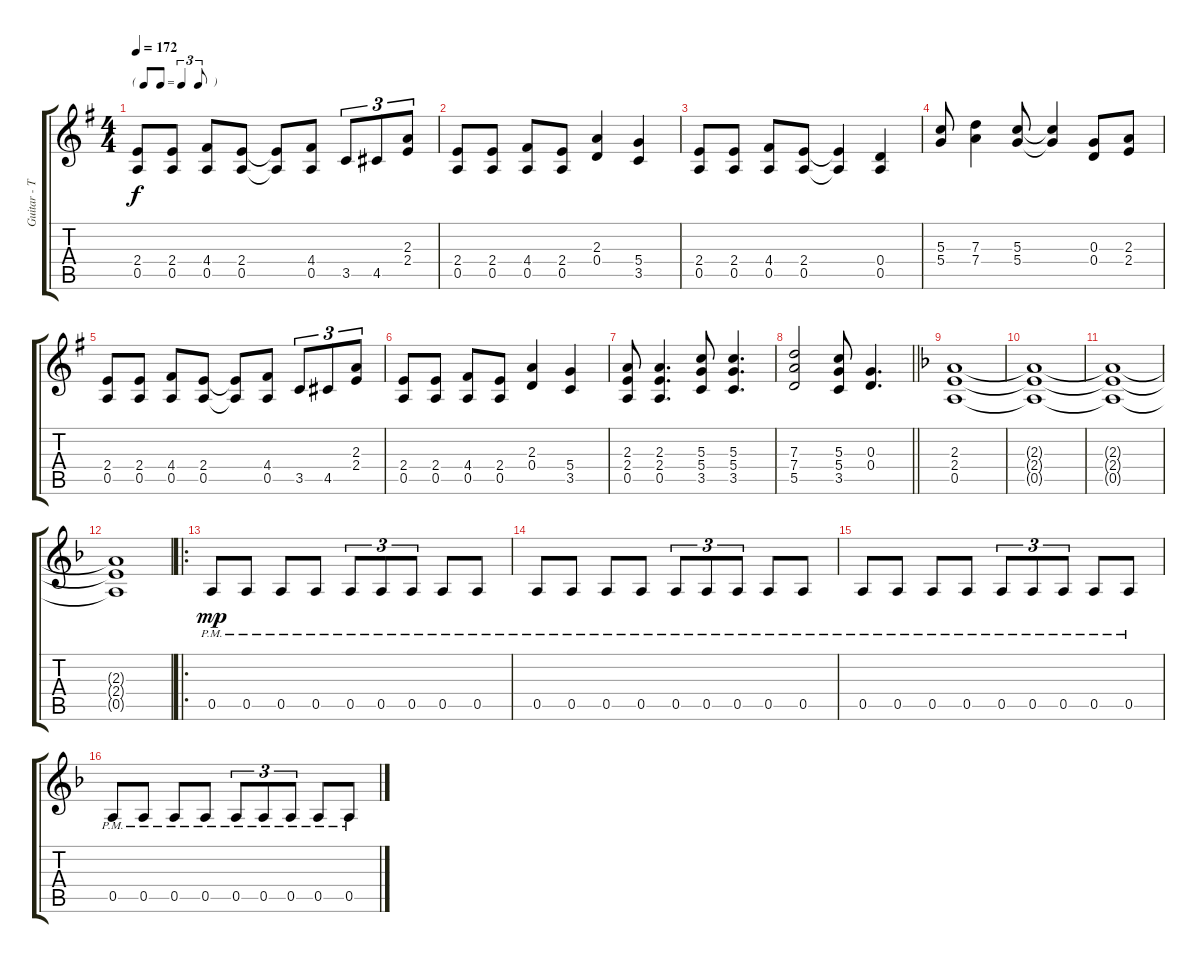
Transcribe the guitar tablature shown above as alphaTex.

\track ("Guitar - Tom Scholz" "Guitar - T") {instrument overdrivenguitar}
\staff {score tabs}
\tuning (E4 B3 G3 D3 A2 E2) {hide}
\ts (4 4)
\tf triplet8th
\tempo 172
\clef g2
\ks g
(2.4 0.5).8{dy f} (2.4 0.5).8 (4.4 0.5).8 (2.4 0.5).8 (2.4{t} 0.5{t}).8 (4.4 0.5).8 3.5.8{tu (3 2)} 4.5.8{tu (3 2)} (2.3 2.4).8{tu (3 2)} |
(2.4 0.5).8 (2.4 0.5).8 (4.4 0.5).8 (2.4 0.5).8 (2.3 0.4).4 (5.4 3.5).4 |
(2.4 0.5).8 (2.4 0.5).8 (4.4 0.5).8 (2.4 0.5).8 (2.4{t} 0.5{t}).4 (0.4 0.5).4 |
(5.3 5.4).8 (7.3 7.4).4 (5.3 5.4).8 (5.3{t} 5.4{t}).4 (0.3 0.4).8 (2.3 2.4).8 |
(2.4 0.5).8 (2.4 0.5).8 (4.4 0.5).8 (2.4 0.5).8 (2.4{t} 0.5{t}).8 (4.4 0.5).8 3.5.8{tu (3 2)} 4.5.8{tu (3 2)} (2.3 2.4).8{tu (3 2)} |
(2.4 0.5).8 (2.4 0.5).8 (4.4 0.5).8 (2.4 0.5).8 (2.3 0.4).4 (5.4 3.5).4 |
(2.3 2.4 0.5).8 (2.3 2.4 0.5).4{d} (5.3 5.4 3.5).8 (5.3 5.4 3.5).4{d} |
\barLineRight lightlight
(7.3 7.4 5.5).2 (5.3 5.4 3.5).8 (0.3 0.4).4{d} |
\ks f
(2.3 2.4 0.5).1 |
(2.3{t} 2.4{t} 0.5{t}).1 |
(2.3{t} 2.4{t} 0.5{t}).1 |
(2.3{t} 2.4{t} 0.5{t}).1 |
\ro
0.5{pm}.8{dy mp} 0.5{pm}.8 0.5{pm}.8 0.5{pm}.8 0.5{pm}.8{tu (3 2)} 0.5{pm}.8{tu (3 2)} 0.5{pm}.8{tu (3 2)} 0.5{pm}.8 0.5{pm}.8 |
0.5{pm}.8 0.5{pm}.8 0.5{pm}.8 0.5{pm}.8 0.5{pm}.8{tu (3 2)} 0.5{pm}.8{tu (3 2)} 0.5{pm}.8{tu (3 2)} 0.5{pm}.8 0.5{pm}.8 |
0.5{pm}.8 0.5{pm}.8 0.5{pm}.8 0.5{pm}.8 0.5{pm}.8{tu (3 2)} 0.5{pm}.8{tu (3 2)} 0.5{pm}.8{tu (3 2)} 0.5{pm}.8 0.5{pm}.8 |
0.5{pm}.8 0.5{pm}.8 0.5{pm}.8 0.5{pm}.8 0.5{pm}.8{tu (3 2)} 0.5{pm}.8{tu (3 2)} 0.5{pm}.8{tu (3 2)} 0.5{pm}.8 0.5{pm}.8
